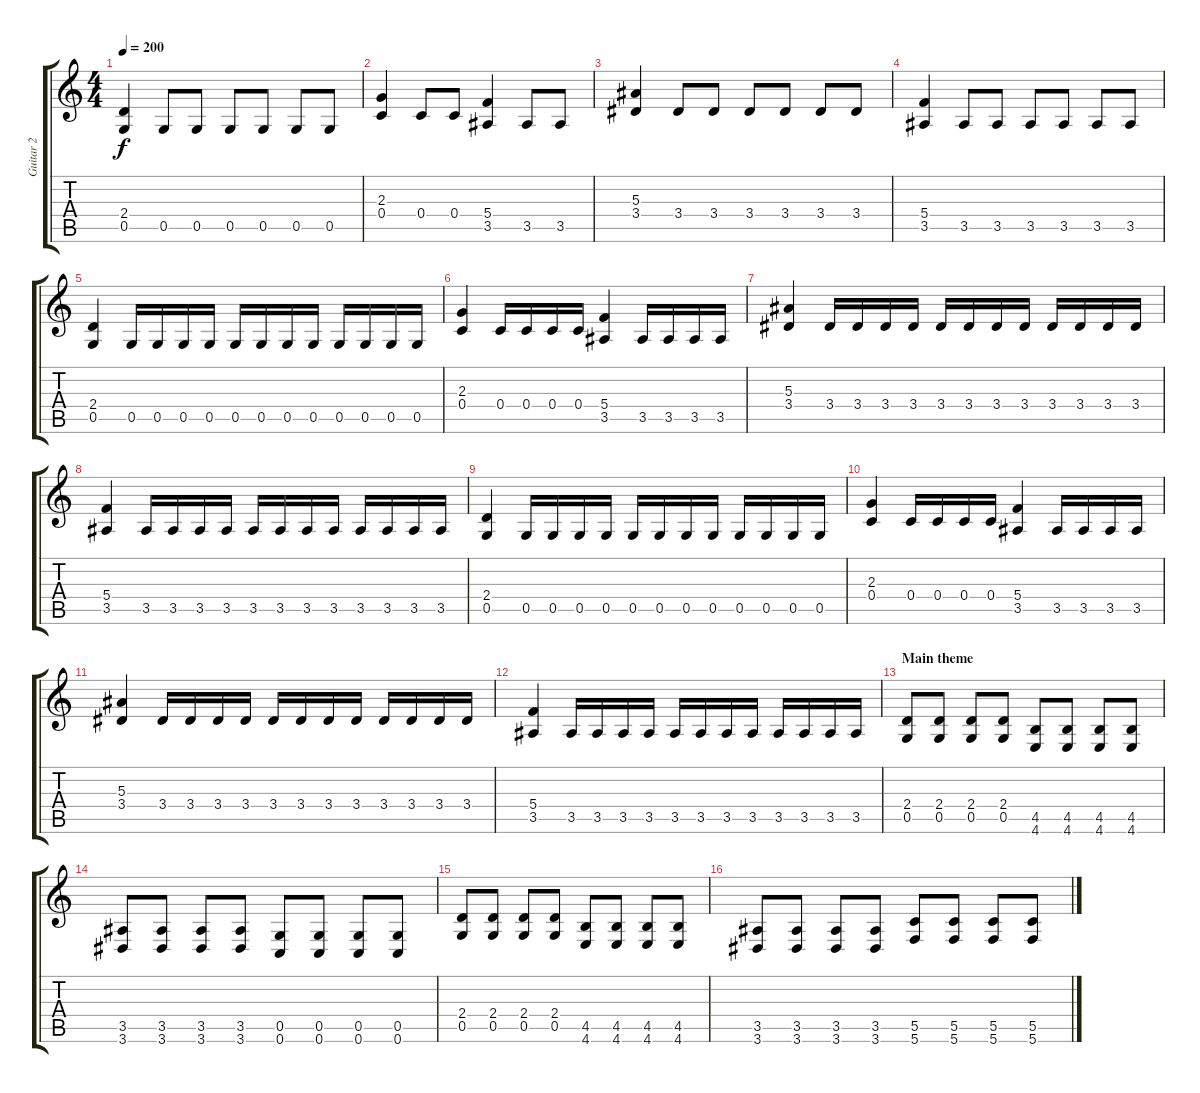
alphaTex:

\track ("Guitar 2" "Guitar 2") {instrument distortionguitar}
\staff {score tabs}
\tuning (D4 A3 F3 C3 G2 C2) {hide}
\ts (4 4)
\tempo 200
\clef g2
\ks c
(2.4 0.5).4{dy f} 0.5.8 0.5.8 0.5.8 0.5.8 0.5.8 0.5.8 |
(2.3 0.4).4 0.4.8 0.4.8 (5.4 3.5).4 3.5.8 3.5.8 |
(5.3 3.4).4 3.4.8 3.4.8 3.4.8 3.4.8 3.4.8 3.4.8 |
(5.4 3.5).4 3.5.8 3.5.8 3.5.8 3.5.8 3.5.8 3.5.8 |
(2.4 0.5).4 0.5.16 0.5.16 0.5.16 0.5.16 0.5.16 0.5.16 0.5.16 0.5.16 0.5.16 0.5.16 0.5.16 0.5.16 |
(2.3 0.4).4 0.4.16 0.4.16 0.4.16 0.4.16 (5.4 3.5).4 3.5.16 3.5.16 3.5.16 3.5.16 |
(5.3 3.4).4 3.4.16 3.4.16 3.4.16 3.4.16 3.4.16 3.4.16 3.4.16 3.4.16 3.4.16 3.4.16 3.4.16 3.4.16 |
(5.4 3.5).4 3.5.16 3.5.16 3.5.16 3.5.16 3.5.16 3.5.16 3.5.16 3.5.16 3.5.16 3.5.16 3.5.16 3.5.16 |
(2.4 0.5).4 0.5.16 0.5.16 0.5.16 0.5.16 0.5.16 0.5.16 0.5.16 0.5.16 0.5.16 0.5.16 0.5.16 0.5.16 |
(2.3 0.4).4 0.4.16 0.4.16 0.4.16 0.4.16 (5.4 3.5).4 3.5.16 3.5.16 3.5.16 3.5.16 |
(5.3 3.4).4 3.4.16 3.4.16 3.4.16 3.4.16 3.4.16 3.4.16 3.4.16 3.4.16 3.4.16 3.4.16 3.4.16 3.4.16 |
(5.4 3.5).4 3.5.16 3.5.16 3.5.16 3.5.16 3.5.16 3.5.16 3.5.16 3.5.16 3.5.16 3.5.16 3.5.16 3.5.16 |
\section ("" "Main theme")
(2.4 0.5).8 (2.4 0.5).8 (2.4 0.5).8 (2.4 0.5).8 (4.5 4.6).8 (4.5 4.6).8 (4.5 4.6).8 (4.5 4.6).8 |
(3.5 3.6).8 (3.5 3.6).8 (3.5 3.6).8 (3.5 3.6).8 (0.5 0.6).8 (0.5 0.6).8 (0.5 0.6).8 (0.5 0.6).8 |
(2.4 0.5).8 (2.4 0.5).8 (2.4 0.5).8 (2.4 0.5).8 (4.5 4.6).8 (4.5 4.6).8 (4.5 4.6).8 (4.5 4.6).8 |
(3.5 3.6).8 (3.5 3.6).8 (3.5 3.6).8 (3.5 3.6).8 (5.5 5.6).8 (5.5 5.6).8 (5.5 5.6).8 (5.5 5.6).8
